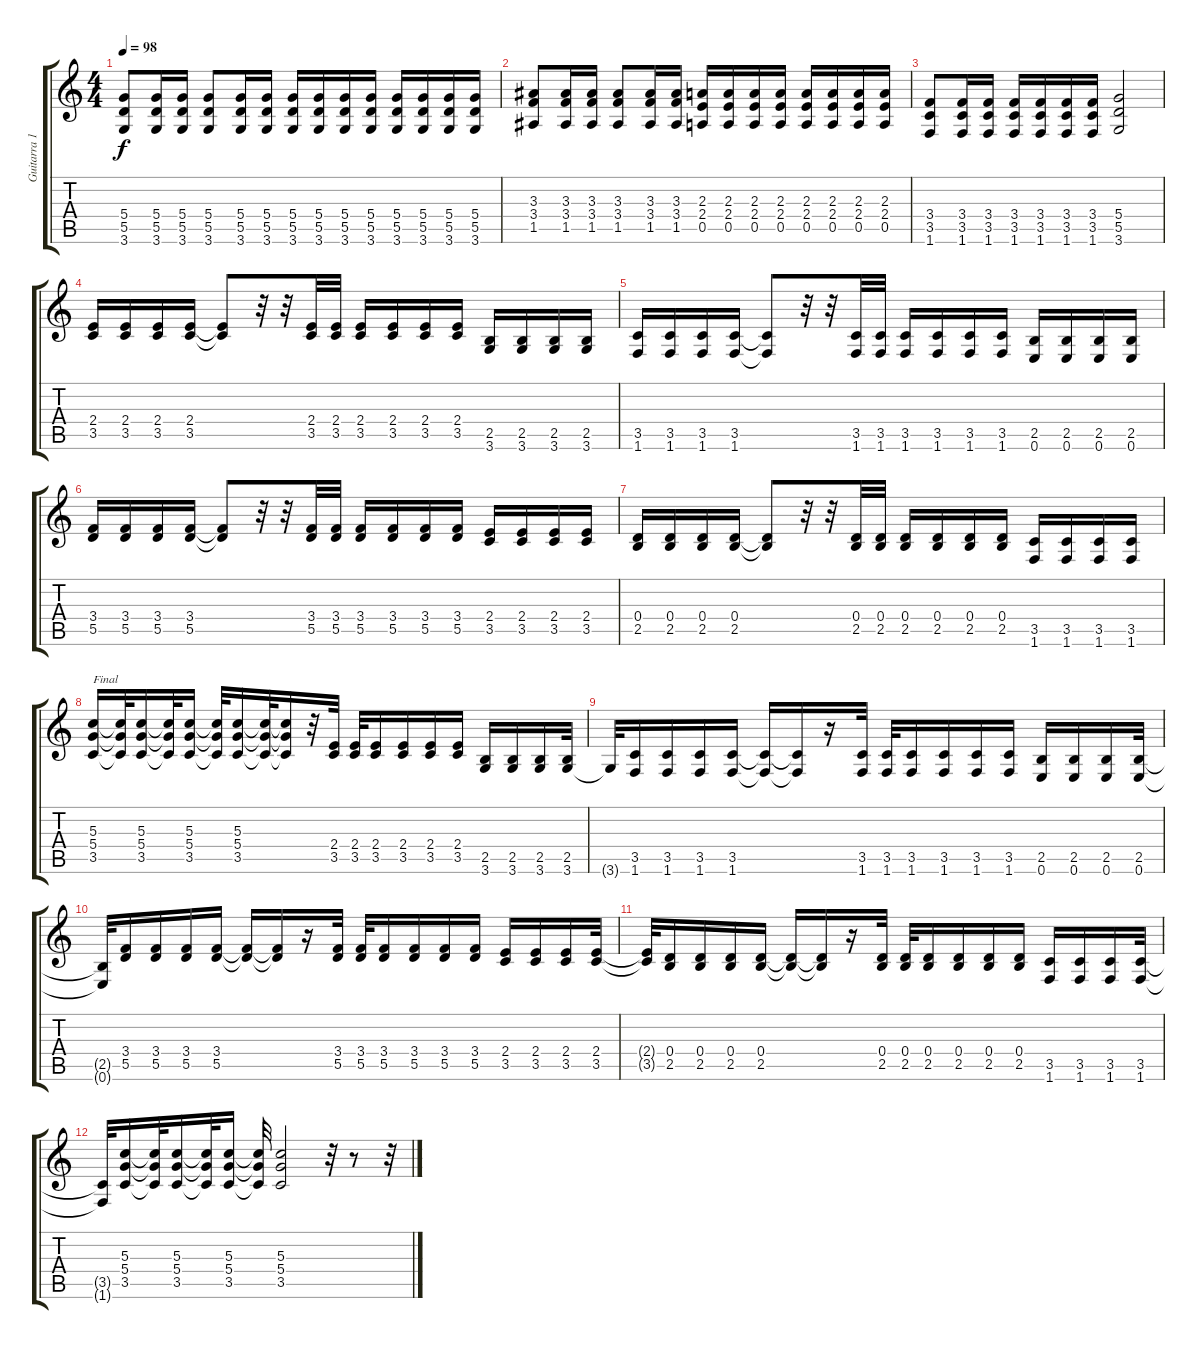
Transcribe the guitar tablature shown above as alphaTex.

\track ("Guitarra 1" "Guitarra 1") {instrument acousticguitarnylon}
\staff {score tabs}
\tuning (E4 B3 G3 D3 A2 E2) {hide}
\ts (4 4)
\tempo 98
\clef g2
\ks c
(5.4 5.5 3.6).8{dy f instrument distortionguitar} (5.4 5.5 3.6).16 (5.4 5.5 3.6).16 (5.4 5.5 3.6).8 (5.4 5.5 3.6).16 (5.4 5.5 3.6).16 (5.4 5.5 3.6).16 (5.4 5.5 3.6).16 (5.4 5.5 3.6).16 (5.4 5.5 3.6).16 (5.4 5.5 3.6).16 (5.4 5.5 3.6).16 (5.4 5.5 3.6).16 (5.4 5.5 3.6).16 |
(3.3 3.4 1.5).8{instrument distortionguitar} (3.3 3.4 1.5).16 (3.3 3.4 1.5).16 (3.3 3.4 1.5).8 (3.3 3.4 1.5).16 (3.3 3.4 1.5).16 (2.3 2.4 0.5).16 (2.3 2.4 0.5).16 (2.3 2.4 0.5).16 (2.3 2.4 0.5).16 (2.3 2.4 0.5).16 (2.3 2.4 0.5).16 (2.3 2.4 0.5).16 (2.3 2.4 0.5).16 |
(3.4 3.5 1.6).8{instrument distortionguitar} (3.4 3.5 1.6).16 (3.4 3.5 1.6).16 (3.4 3.5 1.6).16 (3.4 3.5 1.6).16 (3.4 3.5 1.6).16 (3.4 3.5 1.6).16 (5.4 5.5 3.6).2 |
(2.4 3.5).16{instrument distortionguitar} (2.4 3.5).16 (2.4 3.5).16 (2.4 3.5).16 (2.4{t} 3.5{t}).8 r.32 r.32 (2.4 3.5).32 (2.4 3.5).32 (2.4 3.5).16 (2.4 3.5).16 (2.4 3.5).16 (2.4 3.5).16 (2.5 3.6).16 (2.5 3.6).16 (2.5 3.6).16 (2.5 3.6).16 |
(3.5 1.6).16 (3.5 1.6).16 (3.5 1.6).16 (3.5 1.6).16 (3.5{t} 1.6{t}).8 r.32 r.32 (3.5 1.6).32 (3.5 1.6).32 (3.5 1.6).16 (3.5 1.6).16 (3.5 1.6).16 (3.5 1.6).16 (2.5 0.6).16 (2.5 0.6).16 (2.5 0.6).16 (2.5 0.6).16 |
(3.4 5.5).16 (3.4 5.5).16 (3.4 5.5).16 (3.4 5.5).16 (3.4{t} 5.5{t}).8 r.32 r.32 (3.4 5.5).32 (3.4 5.5).32 (3.4 5.5).16 (3.4 5.5).16 (3.4 5.5).16 (3.4 5.5).16 (2.4 3.5).16 (2.4 3.5).16 (2.4 3.5).16 (2.4 3.5).16 |
(0.4 2.5).16 (0.4 2.5).16 (0.4 2.5).16 (0.4 2.5).16 (0.4{t} 2.5{t}).8 r.32 r.32 (0.4 2.5).32 (0.4 2.5).32 (0.4 2.5).16 (0.4 2.5).16 (0.4 2.5).16 (0.4 2.5).16 (3.5 1.6).16 (3.5 1.6).16 (3.5 1.6).16 (3.5 1.6).16 |
(5.3 5.4 3.5).16{txt "Final"} (5.3{t} 5.4{t} 3.5{t}).32 (5.3 5.4 3.5).16 (5.3{t} 5.4{t} 3.5{t}).32 (5.3 5.4 3.5).16 (5.3{t} 5.4{t} 3.5{t}).32 (5.3 5.4 3.5).16 (5.3{t} 5.4{t} 3.5{t}).32 (5.3{t} 5.4{t} 3.5{t}).16 r.32 (2.4 3.5).32 (2.4 3.5).32 (2.4 3.5).16 (2.4 3.5).16 (2.4 3.5).16 (2.4 3.5).16 (2.5 3.6).16 (2.5 3.6).16 (2.5 3.6).16 (2.5 3.6).32 |
3.6{t}.32 (3.5 1.6).16 (3.5 1.6).16 (3.5 1.6).16 (3.5 1.6).16 (3.5{t} 1.6{t}).16 (3.5{t} 1.6{t}).16 r.16 (3.5 1.6).32 (3.5 1.6).32 (3.5 1.6).16 (3.5 1.6).16 (3.5 1.6).16 (3.5 1.6).16 (2.5 0.6).16 (2.5 0.6).16 (2.5 0.6).16 (2.5 0.6).32 |
(2.5{t} 0.6{t}).32 (3.4 5.5).16 (3.4 5.5).16 (3.4 5.5).16 (3.4 5.5).16 (3.4{t} 5.5{t}).16 (3.4{t} 5.5{t}).16 r.16 (3.4 5.5).32 (3.4 5.5).32 (3.4 5.5).16 (3.4 5.5).16 (3.4 5.5).16 (3.4 5.5).16 (2.4 3.5).16 (2.4 3.5).16 (2.4 3.5).16 (2.4 3.5).32 |
(2.4{t} 3.5{t}).32 (0.4 2.5).16 (0.4 2.5).16 (0.4 2.5).16 (0.4 2.5).16 (0.4{t} 2.5{t}).16 (0.4{t} 2.5{t}).16 r.16 (0.4 2.5).32 (0.4 2.5).32 (0.4 2.5).16 (0.4 2.5).16 (0.4 2.5).16 (0.4 2.5).16 (3.5 1.6).16 (3.5 1.6).16 (3.5 1.6).16 (3.5 1.6).32 |
(3.5{t} 1.6{t}).32 (5.3 5.4 3.5).16 (5.3{t} 5.4{t} 3.5{t}).32 (5.3 5.4 3.5).16 (5.3{t} 5.4{t} 3.5{t}).32 (5.3 5.4 3.5).16 (5.3{t} 5.4{t} 3.5{t}).32 (5.3 5.4 3.5).2 r.32 r.8 r.32
